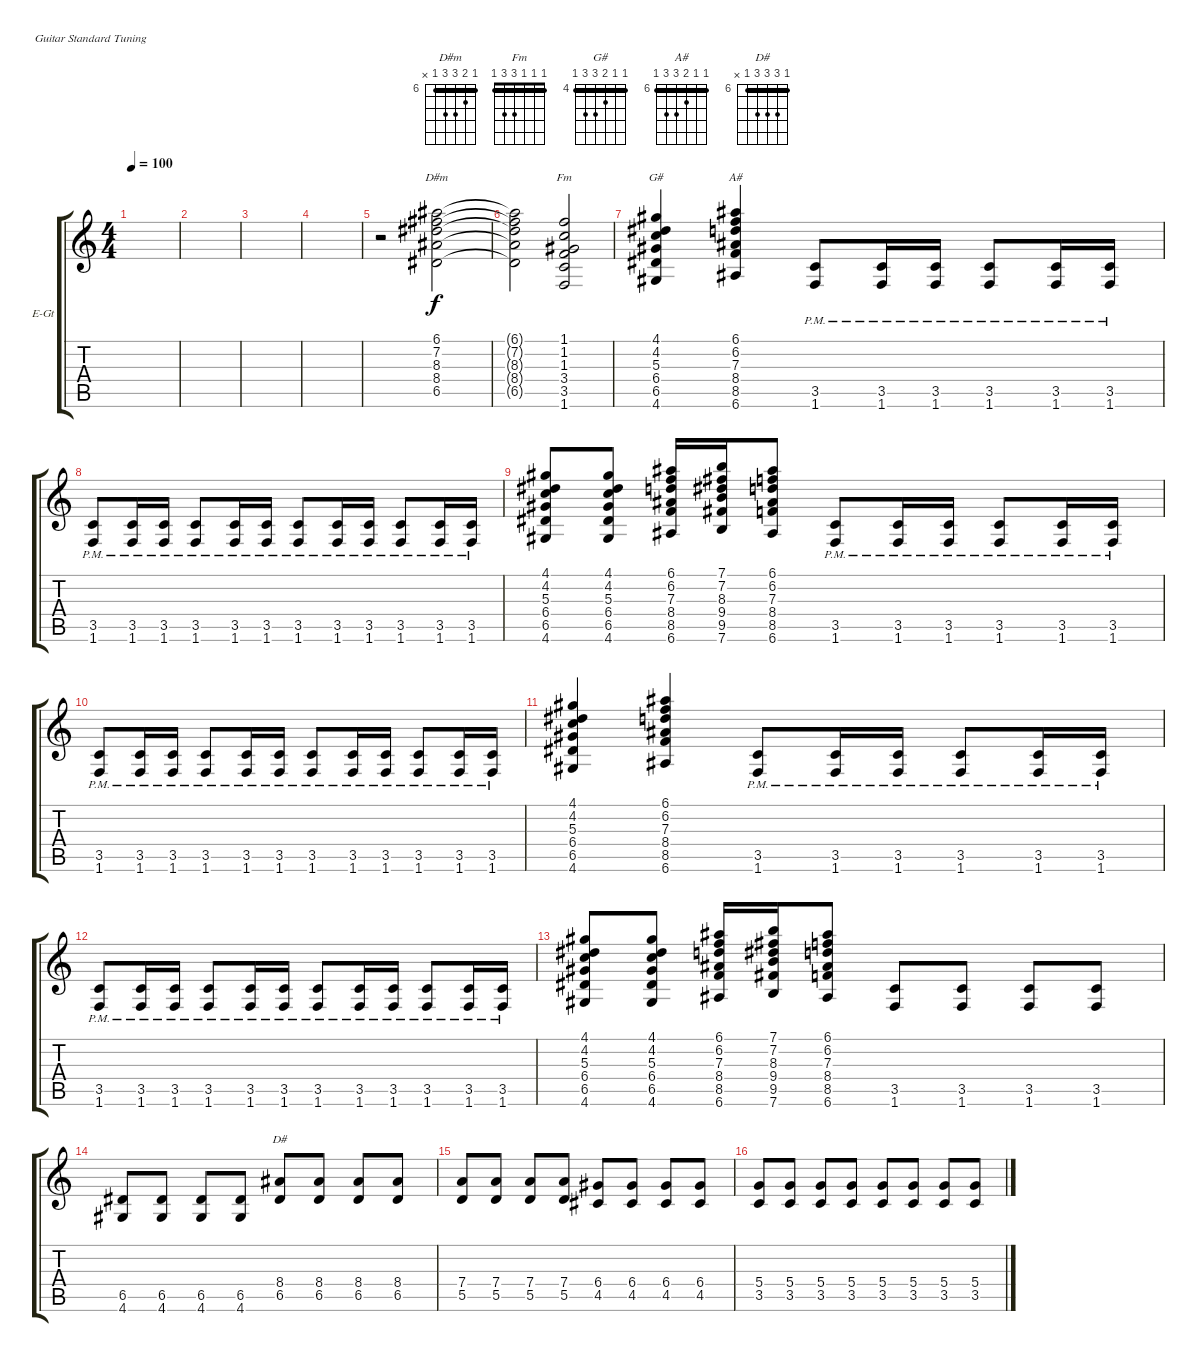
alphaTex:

\bracketExtendMode groupsimilarinstruments
\firstSystemTrackNameOrientation horizontal
\otherSystemsTrackNameOrientation horizontal
\track ("Electric Guitar 2" "E-Gt") {instrument distortionguitar}
\staff {score tabs}
\tuning (E4 B3 G3 D3 A2 E2)
\chord ("D#m" 6 7 8 8 6 x) {firstfret 6 barre 6}
\chord ("Fm" 1 1 1 3 3 1) {barre (1 1 1)}
\chord ("G#" 4 4 5 6 6 4) {firstfret 4 barre (4 4)}
\chord ("A#" 6 6 7 8 8 6) {firstfret 6 barre (6 6)}
\chord ("D#" 6 8 8 8 6 x) {firstfret 6 barre 6}
\ts (4 4)
\tempo 100
\clef g2
\ks c
|
|
|
|
r.2 (6.5 8.4 8.3 7.2 6.1).2{ch "D#m"} |
(6.5{t} 8.4{t} 8.3{t} 7.2{t} 6.1{t}).2 (1.6 3.5 3.4 1.3 1.2 1.1).2{ch "Fm"} |
(4.6 6.5 6.4 5.3 4.2 4.1).4{ch "G#"} (6.6 8.5 8.4 7.3 6.2 6.1).4{ch "A#"} (1.6{pm} 3.5{pm}).8 (1.6{pm} 3.5{pm}).16 (1.6{pm} 3.5{pm}).16 (1.6{pm} 3.5{pm}).8 (1.6{pm} 3.5{pm}).16 (1.6{pm} 3.5{pm}).16 |
(1.6{pm} 3.5{pm}).8 (1.6{pm} 3.5{pm}).16 (1.6{pm} 3.5{pm}).16 (1.6{pm} 3.5{pm}).8 (1.6{pm} 3.5{pm}).16 (1.6{pm} 3.5{pm}).16 (1.6{pm} 3.5{pm}).8 (1.6{pm} 3.5{pm}).16 (1.6{pm} 3.5{pm}).16 (1.6{pm} 3.5{pm}).8 (1.6{pm} 3.5{pm}).16 (1.6{pm} 3.5{pm}).16 |
(4.6 6.5 6.4 5.3 4.2 4.1).8 (4.6 6.5 6.4 5.3 4.2 4.1).8 (6.6 8.5 8.4 7.3 6.2 6.1).16 (7.6 9.5 9.4 8.3 7.2 7.1).16 (6.6 8.5 8.4 7.3 6.2 6.1).8 (1.6{pm} 3.5{pm}).8 (1.6{pm} 3.5{pm}).16 (1.6{pm} 3.5{pm}).16 (1.6{pm} 3.5{pm}).8 (1.6{pm} 3.5{pm}).16 (1.6{pm} 3.5{pm}).16 |
(1.6{pm} 3.5{pm}).8 (1.6{pm} 3.5{pm}).16 (1.6{pm} 3.5{pm}).16 (1.6{pm} 3.5{pm}).8 (1.6{pm} 3.5{pm}).16 (1.6{pm} 3.5{pm}).16 (1.6{pm} 3.5{pm}).8 (1.6{pm} 3.5{pm}).16 (1.6{pm} 3.5{pm}).16 (1.6{pm} 3.5{pm}).8 (1.6{pm} 3.5{pm}).16 (1.6{pm} 3.5{pm}).16 |
(4.6 6.5 6.4 5.3 4.2 4.1).4 (6.6 8.5 8.4 7.3 6.2 6.1).4 (1.6{pm} 3.5{pm}).8 (1.6{pm} 3.5{pm}).16 (1.6{pm} 3.5{pm}).16 (1.6{pm} 3.5{pm}).8 (1.6{pm} 3.5{pm}).16 (1.6{pm} 3.5{pm}).16 |
(1.6{pm} 3.5{pm}).8 (1.6{pm} 3.5{pm}).16 (1.6{pm} 3.5{pm}).16 (1.6{pm} 3.5{pm}).8 (1.6{pm} 3.5{pm}).16 (1.6{pm} 3.5{pm}).16 (1.6{pm} 3.5{pm}).8 (1.6{pm} 3.5{pm}).16 (1.6{pm} 3.5{pm}).16 (1.6{pm} 3.5{pm}).8 (1.6{pm} 3.5{pm}).16 (1.6{pm} 3.5{pm}).16 |
(4.6 6.5 6.4 5.3 4.2 4.1).8 (4.6 6.5 6.4 5.3 4.2 4.1).8 (6.6 8.5 8.4 7.3 6.2 6.1).16 (7.6 9.5 9.4 8.3 7.2 7.1).16 (6.6 8.5 8.4 7.3 6.2 6.1).8 (1.6 3.5).8 (1.6 3.5).8 (1.6 3.5).8 (1.6 3.5).8 |
(4.6 6.5).8 (4.6 6.5).8 (4.6 6.5).8 (4.6 6.5).8 (6.5 8.4).8{ch "D#"} (6.5 8.4).8 (6.5 8.4).8 (6.5 8.4).8 |
(5.5 7.4).8 (5.5 7.4).8 (5.5 7.4).8 (5.5 7.4).8 (4.5 6.4).8 (4.5 6.4).8 (4.5 6.4).8 (4.5 6.4).8 |
(3.5 5.4).8 (3.5 5.4).8 (3.5 5.4).8 (3.5 5.4).8 (3.5 5.4).8 (3.5 5.4).8 (3.5 5.4).8 (3.5 5.4).8
